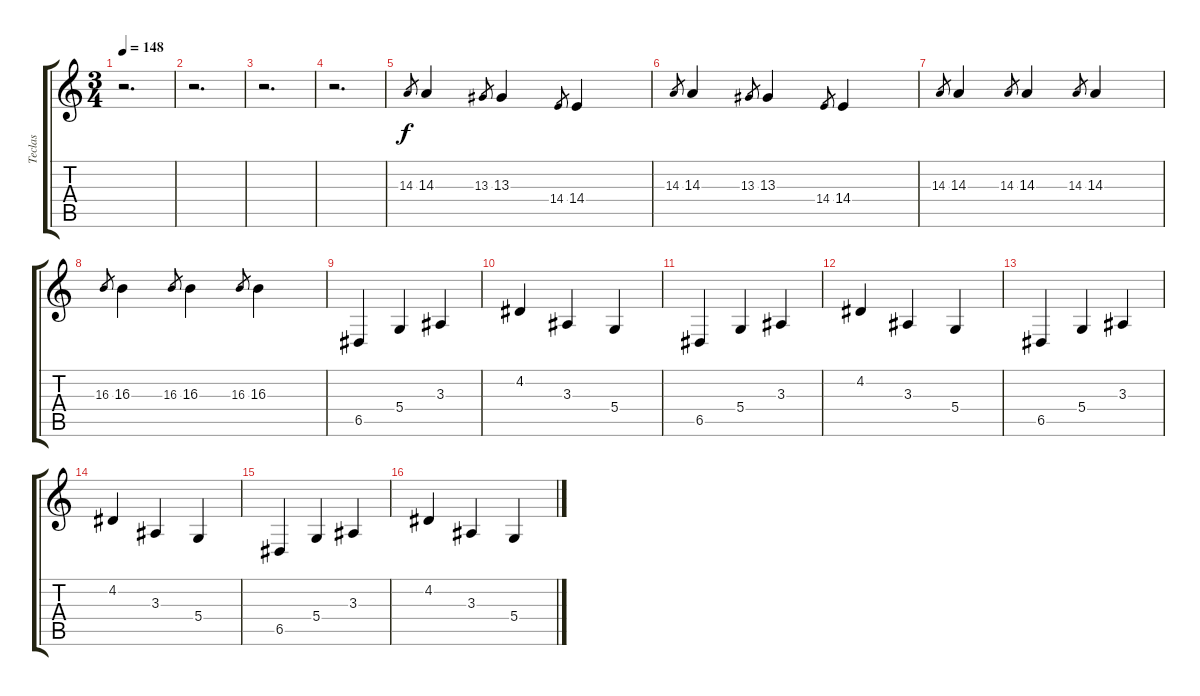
\track ("Teclas" "Teclas") {instrument brightacousticpiano}
\staff {score tabs}
\tuning (E4 B3 G3 D3 A2 E2) {hide}
\ts (3 4)
\tempo 148
\clef g2
\ks c
r.2{d dy f} |
r.2{d} |
r.2{d} |
r.2{d} |
14.3.8{gr} 14.3.4 13.3.8{gr} 13.3.4 14.4.8{gr} 14.4.4 |
14.3.8{gr} 14.3.4 13.3.8{gr} 13.3.4 14.4.8{gr} 14.4.4 |
14.3.8{gr} 14.3.4 14.3.8{gr} 14.3.4 14.3.8{gr} 14.3.4 |
16.3.8{gr} 16.3.4 16.3.8{gr} 16.3.4 16.3.8{gr} 16.3.4 |
6.5.4{volume 11} 5.4.4 3.3.4 |
4.2.4 3.3.4 5.4.4 |
6.5.4 5.4.4 3.3.4 |
4.2.4 3.3.4 5.4.4 |
6.5.4 5.4.4 3.3.4 |
4.2.4 3.3.4 5.4.4 |
6.5.4 5.4.4 3.3.4 |
4.2.4 3.3.4 5.4.4
